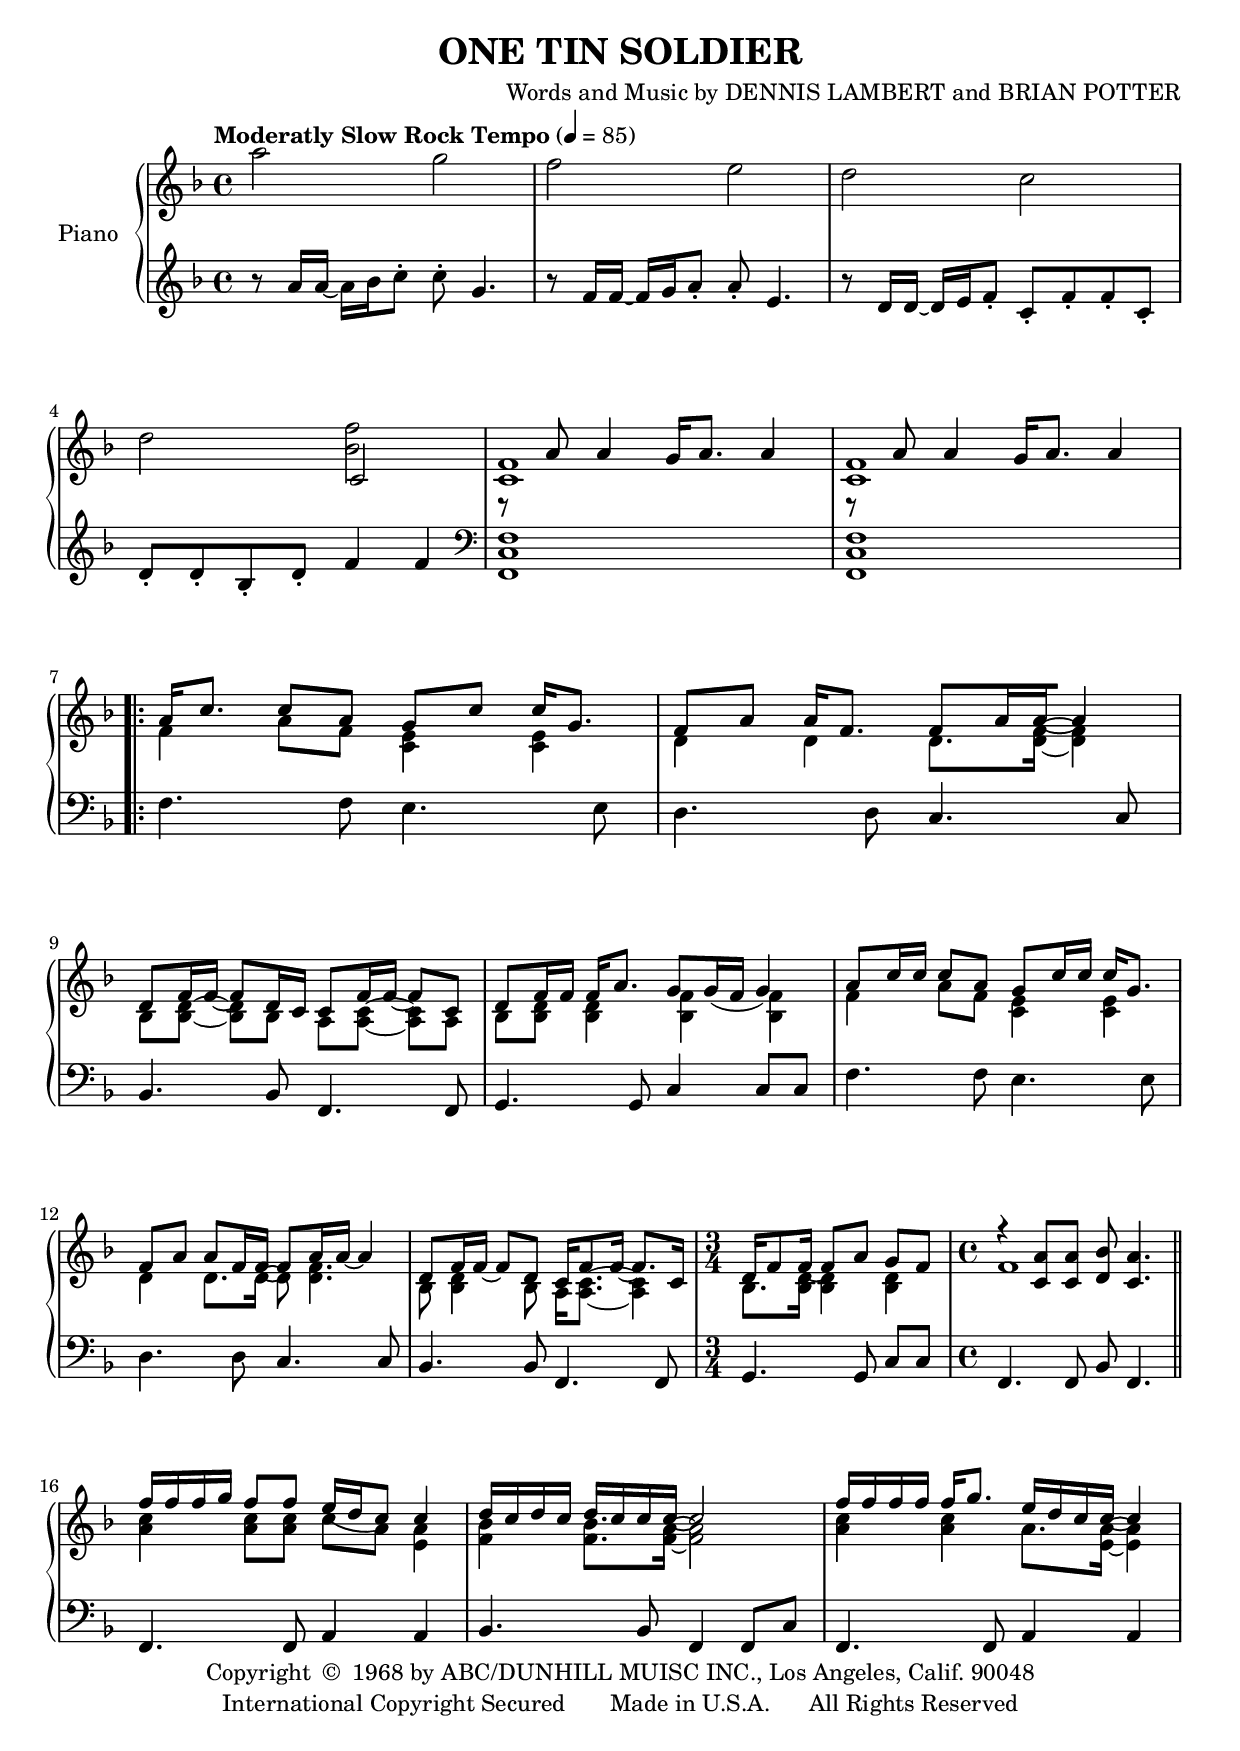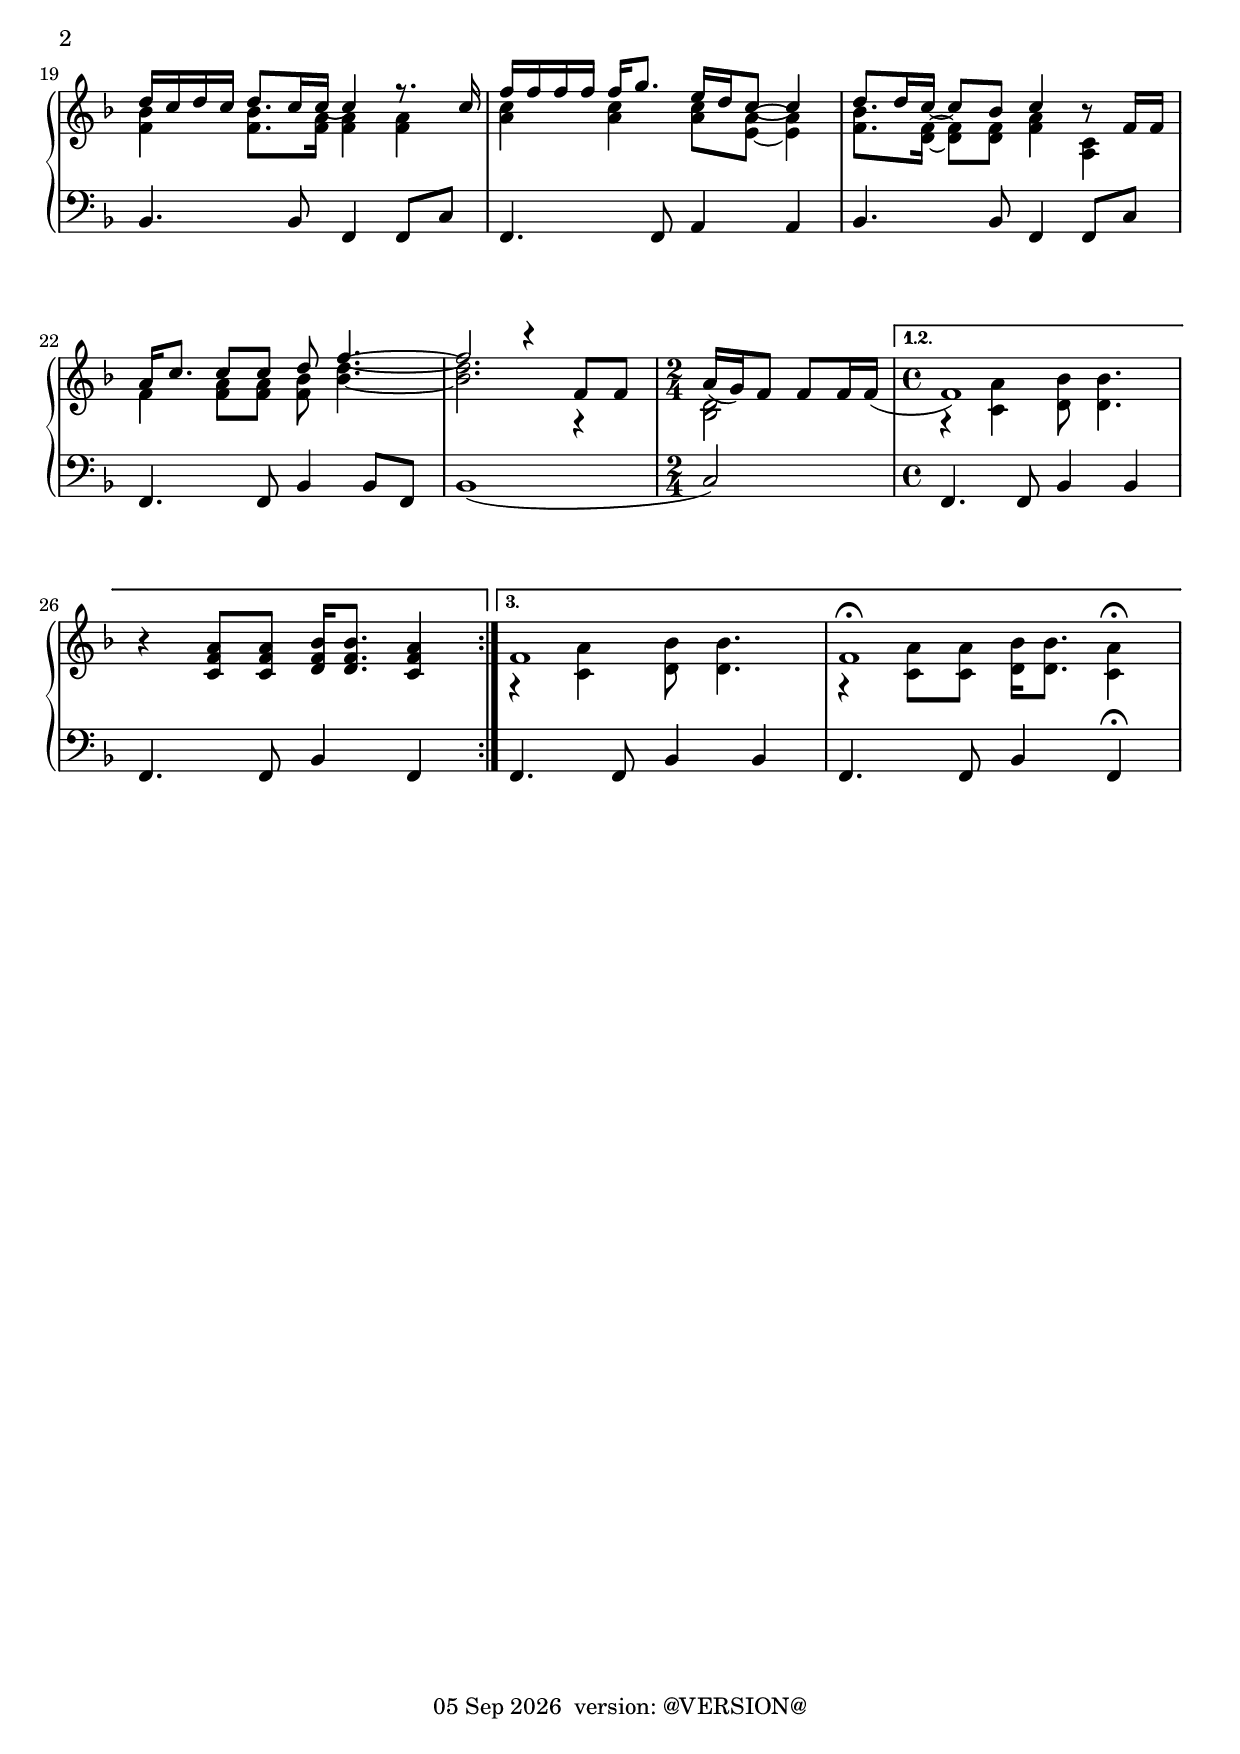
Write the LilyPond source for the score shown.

\version "2.18.2"
\include "predefined-guitar-fretboards.ly"
date = #(strftime "%d %b %Y" (localtime (current-time)))
\header {
	title = "ONE TIN SOLDIER"
	composer = \markup {
		\line { "Words and Music by" }
		\line { "DENNIS LAMBERT" }
		\line { "and BRIAN POTTER" }
	}
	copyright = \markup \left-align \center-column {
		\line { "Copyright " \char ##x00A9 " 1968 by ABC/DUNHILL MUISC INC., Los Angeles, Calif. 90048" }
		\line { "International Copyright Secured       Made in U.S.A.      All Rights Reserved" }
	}
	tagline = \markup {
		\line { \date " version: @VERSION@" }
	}
}

% piano
\parallelMusic #'(voiceAA voiceAB voiceBA) {

	% keys
	\key f \major	|
	\key f \major	|
	\key f \major	|

	% Bar 1
	a''2						g		|
	s1 |
	r8 a''16 a~ a bes c8-. 		c-. g4. |

	% Bar 2
	f2							e		|
	s1 |
	r8 f16 f~ f g a8-. 			a-. e4. |

	% Bar 3
	d2							c2		|
	s1 |
	r8 d16 d~ d e f8-. c-. f-. f-. c-. |

	% Bar 4
	d2							<f bes,>|
	s2 c2 |	% move this c to another voice, in the left hand bars
	d8-. d-. bes-. d-. f4 f |

	% Bar 5
	r8 a,8 a4 g16 a8. a4 |
	<f c>1 |
	\clef bass <f, c f,>1 |

	% Bar 6
	r8 a8 a4 g16 a8. a4 |
	<f c>1 |
	<f c f,>1 |
	\break

	% Bar 7
	\repeat volta 3 {
	\stemUp 	a16 c8. c8 a  g c 	c16 g8.   |
	\stemDown 	f4      a8 f  <e c>4 <e c>    |
				f4.        f8 e4.          e8 |

	% Bar 8
	f8 a a16 f8. f8[ a16 a~ a4] |
	d4   d       d8.     <f d>16~ <f d>4 |
	d4.         d8 c4.   c8 |
	\break

	% Bar 9
	d,8 f16 f~ f8 d16 c c8 f16 f~ f8 c |
	bes,8[ <d bes>~] <d bes> bes a[ <c a>~] <c a> a |
	bes4. bes8 f4. f8 |

	% Bar 10
	d8 f16 f f a8. g8 g16( f g4) |
	bes8 <d bes> <d bes>4 <f bes,> <f bes,>|
	g4. g8 c4 c8 c8 |

	%\pageBreak
	% Page 2
	% Bar 11
	a8 c16 c c8 a g c16 c c g8. |
	f4       a8 f <e c>4  <e c>4 |
	f4.         f8 e4.      e8  |

	% Bar 12
	f8 a a  f16 f16~ f8 a16 a~ a4 |
	d4   d8.    d16~ d8 <f d>4.   |
	d4.     d8  c4.               c8 |

	% Bar 13
	d,8 f16 f~ f8 d c16 f8 f16~ f8. c16 |
	bes,8 <d bes>4 bes8 a16 <c a>8.~ <c a>4 |  %typo on the page?
	bes4. bes8 f4. f8 |

	% Bar 14
	\time 3/4
	d16 f8 f16~ f8 a8 g[ f] |
	bes8. <d bes>16 <d bes>4 <d bes>|
	g4. g8 c[ c] |

	% Bar 15
	\time 4/4
	r4 <c a'>8 <c a'> <d bes'> <c a'>4. |
	f1 |
	f,4. f8 bes f4. |

	\bar "||"
	% Bar 16
	f'16 f f g f8 f8 e16( d c8) c4 |
	<a c>4 <a c>8 <a c> c a <e a>4 |
	f4. f8 a4 a |

	% Bar 17 (2)
	d16 c d c d c c c~ c2 |
	<f bes>4 <f bes>8. <f a>16~ <f a>2 |
	bes4. bes8 f4 f8 c' |

	% Bar 18 (3)
	f16 f f f f g8. e16 d c c~ c4 |
	<a c>4 <a c>4 a8. <e a>16~ <e a>4|
	f,4. f8 a4 a |

	\pageBreak
	% Page 3
	% Bar 19 (4)
	d16 c d c d8 c16 c~ c4 r8. c16 |
	<f bes>4 <f bes>8. <f a>16( <f a>4 <f a>4 |
	bes4. bes8 f4 f8 c' |

	% Bar 20 (5)
	f16 f f f f g8. e16 d c8~ c4 |
	<a c>4 <a c> <a c>8 <e a>~ <a e>4 |
	f,4. f8 a4 a |

	% Bar 21 (6)
	d8 d16 c~ c8 bes c4 r8 f,16 f |
	<f bes>8. <d f>16~ <d f>8 <d f> <f a>4 <a, c> |
	bes4. bes8 f4 f8 c' |

	% Bar 22 (7)
	a16 c8. c8 c d f4.~ |
	f'4 <f a>8 <f a> <f bes> <bes d>4.~ |
	f,4. f8 bes4 bes8 f |

	% Bar 23 (8)
	f2 r4 f,8 f |
	<bes d>2. r4 |
	bes1( |

	% Bar 24 (9)
	\time 2/4
	a16( g) f8 f f16 f( |
	<bes, d>2 |
	c2) |
	} % repeat

	\alternative {

	{ % 1 and 2
	% Bar 25 (10)
	% @TODO: Move these
	\time 4/4
	f1) |
	r4 <c a'>4 <d bes'>8 <d bes'>4. |
	f,4. f8 bes4 bes |

	% Bar 26 (11)
	r4 <c f a>8 <c f a> <d f bes>16 <d f bes>8. <c f a>4 |
	s1 |
	f4. f8 bes4 f |
	}

	{ % 3
	% Bar 27 (12)
	% repeat 3
	f1 |
	r4 <c a'>4 <d bes'>8 <d bes'>4. |
	f4. f8 bes4 bes |

	% Bar 28 (13)
	f1)\fermata |
	r4 <c a'>8 <c a'> <d bes'>16 <d bes'>8. <c a'>4\fermata |
	f4. f8 bes4 f\fermata |
	}
	} % alternate

}

\score {
	<<
		\new PianoStaff \with { instrumentName = "Piano" }
		<<

			\new Staff {
				<<
					% ignore = \override NoteColumn #'ignore-collision = ##t
					\tempo "Moderatly Slow Rock Tempo" 4=85
					\relative c' \voiceAA
					\relative c' \voiceAB
				>>
			}
			\new Staff {
				<<
					\relative c \voiceBA
				>>
			}
		>>
	>>
	\layout { }
	\midi { }
}